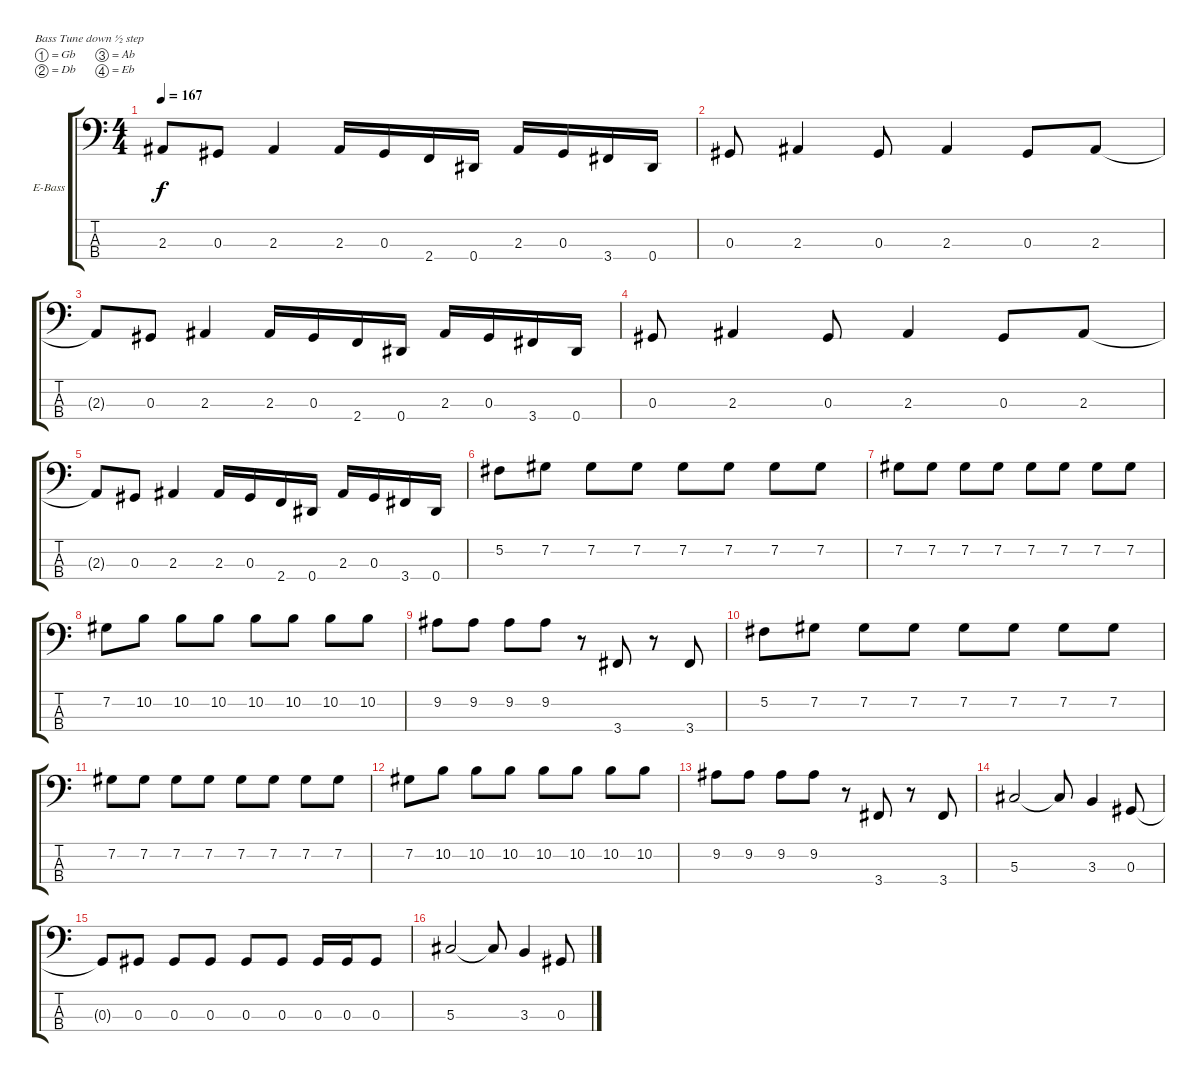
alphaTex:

\bracketExtendMode groupsimilarinstruments
\firstSystemTrackNameOrientation horizontal
\otherSystemsTrackNameOrientation horizontal
\track ("Bass" "E-Bass") {instrument electricbassfinger}
\staff {score tabs}
\tuning (Gb2 Db2 Ab1 Eb1)
\ts (4 4)
\tempo 167
\clef f4
\ks c
2.3{t}.8{dy f} 0.3.8 2.3.4 2.3.16 0.3.16 2.4.16 0.4.16 2.3.16 0.3.16 3.4.16 0.4.16 |
0.3.8 2.3.4 0.3.8 2.3.4 0.3.8 2.3.8 |
2.3{t}.8 0.3.8 2.3.4 2.3.16 0.3.16 2.4.16 0.4.16 2.3.16 0.3.16 3.4.16 0.4.16 |
0.3.8 2.3.4 0.3.8 2.3.4 0.3.8 2.3.8 |
2.3{t}.8 0.3.8 2.3.4 2.3.16 0.3.16 2.4.16 0.4.16 2.3.16 0.3.16 3.4.16 0.4.16 |
5.2.8 7.2.8 7.2.8 7.2.8 7.2.8 7.2.8 7.2.8 7.2.8 |
7.2.8 7.2.8 7.2.8 7.2.8 7.2.8 7.2.8 7.2.8 7.2.8 |
7.2.8 10.2.8 10.2.8 10.2.8 10.2.8 10.2.8 10.2.8 10.2.8 |
9.2.8 9.2.8 9.2.8 9.2.8 r.8 3.4.8 r.8 3.4.8 |
5.2.8 7.2.8 7.2.8 7.2.8 7.2.8 7.2.8 7.2.8 7.2.8 |
7.2.8 7.2.8 7.2.8 7.2.8 7.2.8 7.2.8 7.2.8 7.2.8 |
7.2.8 10.2.8 10.2.8 10.2.8 10.2.8 10.2.8 10.2.8 10.2.8 |
9.2.8 9.2.8 9.2.8 9.2.8 r.8 3.4.8 r.8 3.4.8 |
5.3.2 5.3{t}.8 3.3.4 0.3.8 |
0.3{t}.8 0.3.8 0.3.8 0.3.8 0.3.8 0.3.8 0.3.16 0.3.16 0.3.8 |
5.3.2 5.3{t}.8 3.3.4 0.3.8
